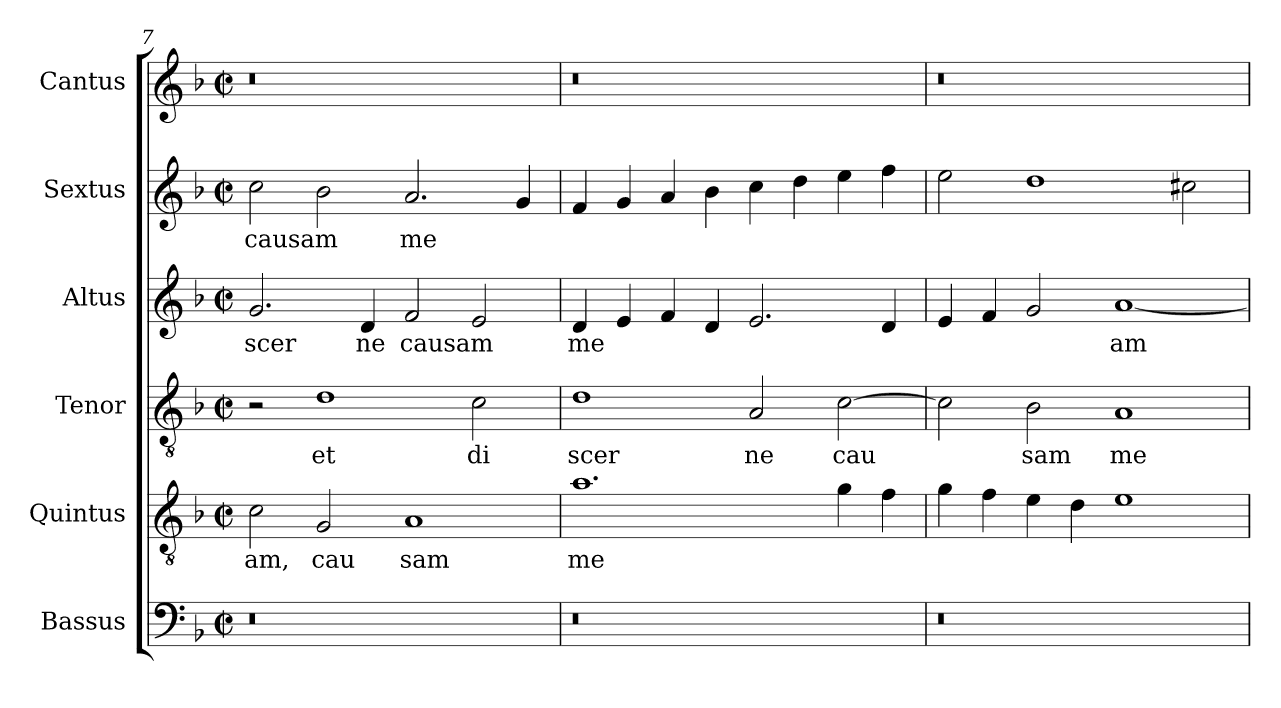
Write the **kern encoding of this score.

**kern	**kern	**text	**kern	**text	**kern	**text	**kern	**text	**kern
*part6	*part5	*part5	*part4	*part4	*part3	*part3	*part2	*part2	*part1
*staff6	*staff5	*staff5	*staff4	*staff4	*staff3	*staff3	*staff2	*staff2	*staff1
*I"Bassus	*I"Quintus	*	*I"Tenor	*	*I"Altus	*	*I"Sextus	*	*I"Cantus
!!LO:LB:g=z
*clefF4	*clefGv2	*	*clefGv2	*	*clefG2	*	*clefG2	*	*clefG2
*k[b-]	*k[b-]	*	*k[b-]	*	*k[b-]	*	*k[b-]	*	*k[b-]
*F:	*F:	*	*F:	*	*F:	*	*F:	*	*F:
*M2/2	*M2/2	*	*M2/2	*	*M2/2	*	*M2/2	*	*M2/2
*met(c|)	*met(c|)	*	*met(c|)	*	*met(c|)	*	*met(c|)	*	*met(c|)
=7	=7	=7	=7	=7	=7	=7	=7	=7	=7
!	!	!LO:LY:b:cj	!	!	!	!LO:LY:b:cj	!	!LO:LY:b	!
0r	2c\	am,	2r	.	2.g/	scer	2cc\	causam	0r
!	!	!LO:LY:b:cj	!	!LO:LY:b:cj	!	!	!	!	!
.	2G/	cau	1d	et	.	.	2b-\	.	.
!	!	!	!	!	!	!LO:LY:b:cj	!	!	!
.	.	.	.	.	4d/	ne	.	.	.
!	!	!LO:LY:b:cj	!	!	!	!LO:LY:b	!	!LO:LY:b	!
.	1A	sam	.	.	2f/	causam	2.a/	me	.
!	!	!	!	!LO:LY:b:cj	!	!	!	!	!
.	.	.	2c\	di	2e/	.	.	.	.
.	.	.	.	.	.	.	4g/	.	.
=8	=8	=8	=8	=8	=8	=8	=8	=8	=8
!	!	!LO:LY:b:cj	!	!LO:LY:b:cj	!	!LO:LY:b	!	!	!
0r	1.a	me	1d	scer	4d/	me	4f/	.	0r
.	.	.	.	.	4e/	.	4g/	.	.
.	.	.	.	.	4f/	.	4a/	.	.
.	.	.	.	.	4d/	.	4b-\	.	.
!	!	!	!	!LO:LY:b:cj	!	!	!	!	!
.	.	.	2A/	ne	2.e/	.	4cc\	.	.
.	.	.	.	.	.	.	4dd\	.	.
!	!	!	!	!LO:LY:b	!	!	!	!	!
.	4g\	.	[>2c\	cau	.	.	4ee\	.	.
.	4f\	.	.	.	4d/	.	4ff\	.	.
=9	=9	=9	=9	=9	=9	=9	=9	=9	=9
0r	4g\	.	2c\]	.	4e/	.	2ee\	.	0r
.	4f\	.	.	.	4f/	.	.	.	.
!	!	!	!	!LO:LY:b:cj	!	!	!	!	!
.	4e\	.	2B-\	sam	2g/	.	1dd	.	.
.	4d\	.	.	.	.	.	.	.	.
!	!	!	!	!LO:LY:b:cj	!	!LO:LY:b:cj	!	!	!
.	1e	.	1A	me	[<1a	am	.	.	.
.	.	.	.	.	.	.	2cc#\	.	.
=	=	=	=	=	=	=	=	=	=
*-	*-	*-	*-	*-	*-	*-	*-	*-	*-
